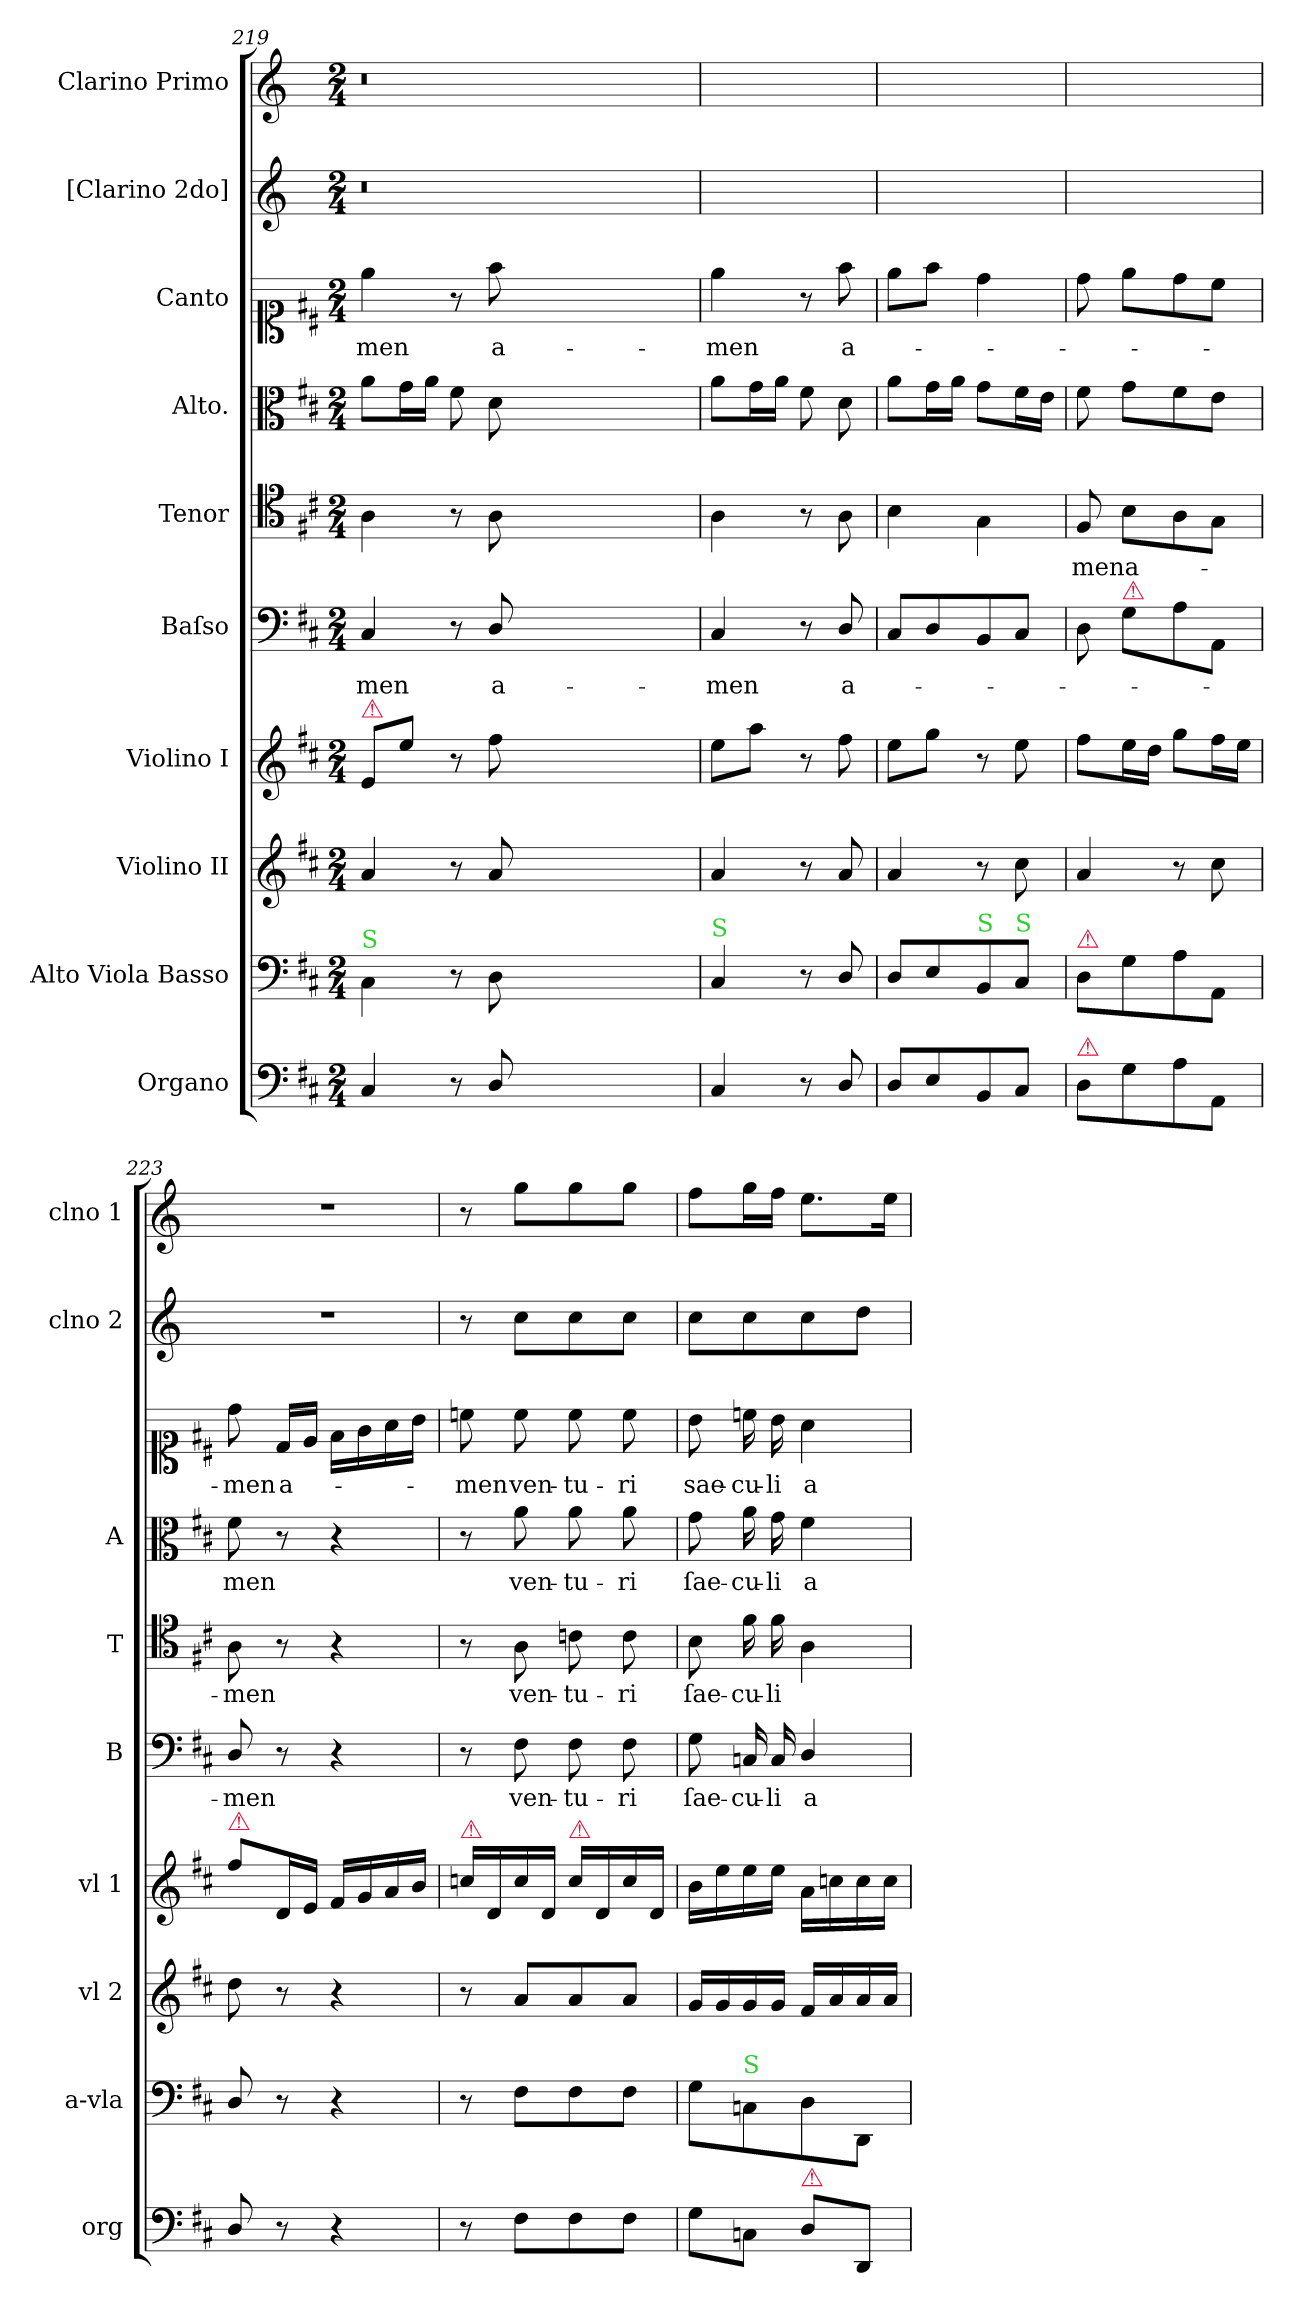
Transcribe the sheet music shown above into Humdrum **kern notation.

**kern	**kern	**kern	**kern	**kern	**text	**kern	**text	**kern	**text	**kern	**text	**kern	**kern
*part10	*part9	*part8	*part7	*part6	*part6	*part5	*part5	*part4	*part4	*part3	*part3	*part2	*part1
*staff10	*staff9	*staff8	*staff7	*staff6	*staff6	*staff5	*staff5	*staff4	*staff4	*staff3	*staff3	*staff2	*staff1
*I"Organo	*I"Alto Viola Basso	*I"Violino II	*I"Violino I	*I"Baſso	*	*I"Tenor	*	*I"Alto.	*	*I"Canto	*	*I"[Clarino 2do]	*I"Clarino Primo
*I'org	*I'a-vla	*I'vl 2	*I'vl 1	*I'B	*	*I'T	*	*I'A	*	*	*	*I'clno 2	*I'clno 1
*clefF4	*clefF4	*clefG2	*clefG2	*clefF4	*	*clefC4	*	*clefC3	*	*clefC1	*	*clefG2	*clefG2
*	*	*	*	*	*	*	*	*	*	*	*	*ITrd-1c-2	*ITrd-1c-2
*k[f#c#]	*k[f#c#]	*k[f#c#]	*k[f#c#]	*k[f#c#]	*	*k[f#c#]	*	*k[f#c#]	*	*k[f#c#]	*	*k[f#c#]	*k[f#c#]
*	*	*	*	*	*	*	*	*	*	*	*	*D:	*D:
*M2/4	*M2/4	*M2/4	*M2/4	*M2/4	*	*M2/4	*	*M2/4	*	*M2/4	*	*M2/4	*M2/4
=219	=219	=219	=219	=219	=219	=219	=219	=219	=219	=219	=219	=219	=219
!	!	!	!LO:TX:a:color=crimson:t=⚠	!	!	!	!	!	!	!	!	!	!
!	!LO:TX:a:color=limegreen:t=S	!	!	!	!	!	!	!	!	!	!	!	!
!	!	!	!	!	!LO:LY:i	!	!	!	!	!	!	!	!
4C#/	4C#\	4a/	8e/L	4C#/	-men	4A\	.	8a\L	.	4ee\	-men	0r	0r
.	.	.	8ee\J	.	.	.	.	16g\L	.	.	.	.	.
.	.	.	.	.	.	.	.	16a\JJ	.	.	.	.	.
8r	8r	8r	8r	8r	.	8r	.	8f#\	.	8r	.	.	.
!	!	!	!	!	!LO:LY:i	!	!	!	!	!	!LO:LY:i	!	!
8D/	8D\	8a/	8ff#\	8D/	a-	8A\	.	8d\	.	8ff#\	a-	.	.
1.ryy	1.ryy	1.ryy	1.ryy	1.ryy	.	1.ryy	.	1.ryy	.	1.ryy	.	.	.
=220	=220	=220	=220	=220	=220	=220	=220	=220	=220	=220	=220	=220	=220
!	!LO:TX:a:color=limegreen:t=S	!	!	!	!	!	!	!	!	!	!	!	!
!	!	!	!	!	!LO:LY:i	!	!	!	!	!	!LO:LY:i	!	!
4C#/	4C#/	4a/	8ee\L	4C#/	-men	4A\	.	8a\L	.	4ee\	-men	2ryy	2ryy
.	.	.	8aa\J	.	.	.	.	16g\L	.	.	.	.	.
.	.	.	.	.	.	.	.	16a\JJ	.	.	.	.	.
8r	8r	8r	8r	8r	.	8r	.	8f#\	.	8r	.	.	.
!	!	!	!	!	!LO:LY:i	!	!	!	!	!	!LO:LY:i	!	!
8D/	8D/	8a/	8ff#\	8D/	a-	8A\	.	8d\	.	8ff#\	a-	.	.
=221	=221	=221	=221	=221	=221	=221	=221	=221	=221	=221	=221	=221	=221
8D/L	8D/L	4a/	8ee\L	8C#/L	.	4B\	.	8a\L	.	8ee\L	.	2ryy	2ryy
8E/	8E/	.	8gg\J	8D/	.	.	.	16g\L	.	8ff#\J	.	.	.
.	.	.	.	.	.	.	.	16a\JJ	.	.	.	.	.
!	!LO:TX:a:color=limegreen:t=S	!	!	!	!	!	!	!	!	!	!	!	!
8BB/	8BB/	8r	8r	8BB/	.	4G\	.	8g\L	.	4dd\	.	.	.
!	!LO:TX:a:color=limegreen:t=S	!	!	!	!	!	!	!	!	!	!	!	!
8C#/J	8C#/J	8cc#\	8ee\	8C#/J	.	.	.	16f#\L	.	.	.	.	.
.	.	.	.	.	.	.	.	16e\JJ	.	.	.	.	.
=222	=222	=222	=222	=222	=222	=222	=222	=222	=222	=222	=222	=222	=222
!	!LO:TX:a:color=crimson:t=⚠	!	!	!	!	!	!	!	!	!	!	!	!
!LO:TX:a:color=crimson:t=⚠	!	!	!	!	!	!	!	!	!	!	!	!	!
8D\L	8D\L	4a/	8ff#\L	8D\	.	8F#/	-men	8f#\	.	8dd\	.	2ryy	2ryy
!	!	!	!	!LO:TX:a:color=crimson:t=⚠	!	!	!	!	!	!	!	!	!
8G\	8G\	.	16ee\L	8G\L	.	8B\L	a-	8g\L	.	8ee\L	.	.	.
.	.	.	16dd\JJ	.	.	.	.	.	.	.	.	.	.
8A\	8A\	8r	8gg\L	8A\	.	8A\	.	8f#\	.	8dd\	.	.	.
8AA/J	8AA/J	8cc#\	16ff#\L	8AA/J	.	8G\J	.	8e\J	.	8cc#\J	.	.	.
.	.	.	16ee\JJ	.	.	.	.	.	.	.	.	.	.
=223	=223	=223	=223	=223	=223	=223	=223	=223	=223	=223	=223	=223	=223
!	!	!	!LO:TX:a:color=crimson:t=⚠	!	!	!	!	!	!	!	!	!	!
!	!	!	!	!	!	!	!	!	!	!	!LO:LY:i	!	!
8D/	8D/	8dd\	8ff#\L	8D/	-men	8A\	-men	8f#\	-men	8dd\	-men	2r	2r
8r	8r	8r	16d/L	8r	.	8r	.	8r	.	16d/LL	a-	.	.
.	.	.	16e/JJ	.	.	.	.	.	.	16e/JJ	.	.	.
4r	4r	4r	16f#/LL	4r	.	4r	.	4r	.	16f#\LL	.	.	.
.	.	.	16g/	.	.	.	.	.	.	16g\	.	.	.
.	.	.	16a/	.	.	.	.	.	.	16a\	.	.	.
.	.	.	16b/JJ	.	.	.	.	.	.	16b\JJ	.	.	.
=224	=224	=224	=224	=224	=224	=224	=224	=224	=224	=224	=224	=224	=224
!	!	!	!LO:TX:a:color=crimson:t=⚠	!	!	!	!	!	!	!	!	!	!
8r	8r	8r	16ccn\LL	8r	.	8r	.	8r	.	8ccn\	-men	8r	8r
.	.	.	16d/	.	.	.	.	.	.	.	.	.	.
8F#\L	8F#\L	8a/L	16cc\	8F#\	ven-	8A\	ven-	8a\	ven-	8cc\	ven-	8dd\L	8aa\L
.	.	.	16d/JJ	.	.	.	.	.	.	.	.	.	.
!	!	!	!LO:TX:a:color=crimson:t=⚠	!	!	!	!	!	!	!	!	!	!
8F#\	8F#\	8a/	16cc\LL	8F#\	-tu-	8cn\	-tu-	8a\	-tu-	8cc\	-tu-	8dd\	8aa\
.	.	.	16d/	.	.	.	.	.	.	.	.	.	.
8F#\J	8F#\J	8a/J	16cc\	8F#\	-ri	8c\	-ri	8a\	-ri	8cc\	-ri	8dd\J	8aa\J
.	.	.	16d/JJ	.	.	.	.	.	.	.	.	.	.
=225	=225	=225	=225	=225	=225	=225	=225	=225	=225	=225	=225	=225	=225
8G\L	8G\L	16g/LL	16b\LL	8G\	ſae-	8B\	ſae-	8g\	ſae-	8b\	sae-	8dd\L	8gg\L
.	.	16g/	16ee\	.	.	.	.	.	.	.	.	.	.
!	!LO:TX:a:color=limegreen:t=S	!	!	!	!	!	!	!	!	!	!	!	!
8Cn\J	8Cn\	16g/	16ee\	16Cn/	-cu-	16f#\	-cu-	16a\	-cu-	16ccn\	-cu-	8dd\	16aa\L
.	.	16g/JJ	16ee\JJ	16C/	-li	16f#\	-li	16g\	-li	16b\	-li	.	16gg\JJ
!LO:TX:a:color=crimson:t=⚠	!	!	!	!	!	!	!	!	!	!	!	!	!
8D\L	8D\	16f#/LL	16a\LL	4D/	a-	4A\	.	4f#\	a-	4a\	a-	8dd\	8.ff#\L
.	.	16a/	16ccn\	.	.	.	.	.	.	.	.	.	.
8DD/J	8DD/J	16a/	16cc\	.	.	.	.	.	.	.	.	8ee\J	.
.	.	16a/JJ	16cc\JJ	.	.	.	.	.	.	.	.	.	16ff#\Jk
=	=	=	=	=	=	=	=	=	=	=	=	=	=
*-	*-	*-	*-	*-	*-	*-	*-	*-	*-	*-	*-	*-	*-
